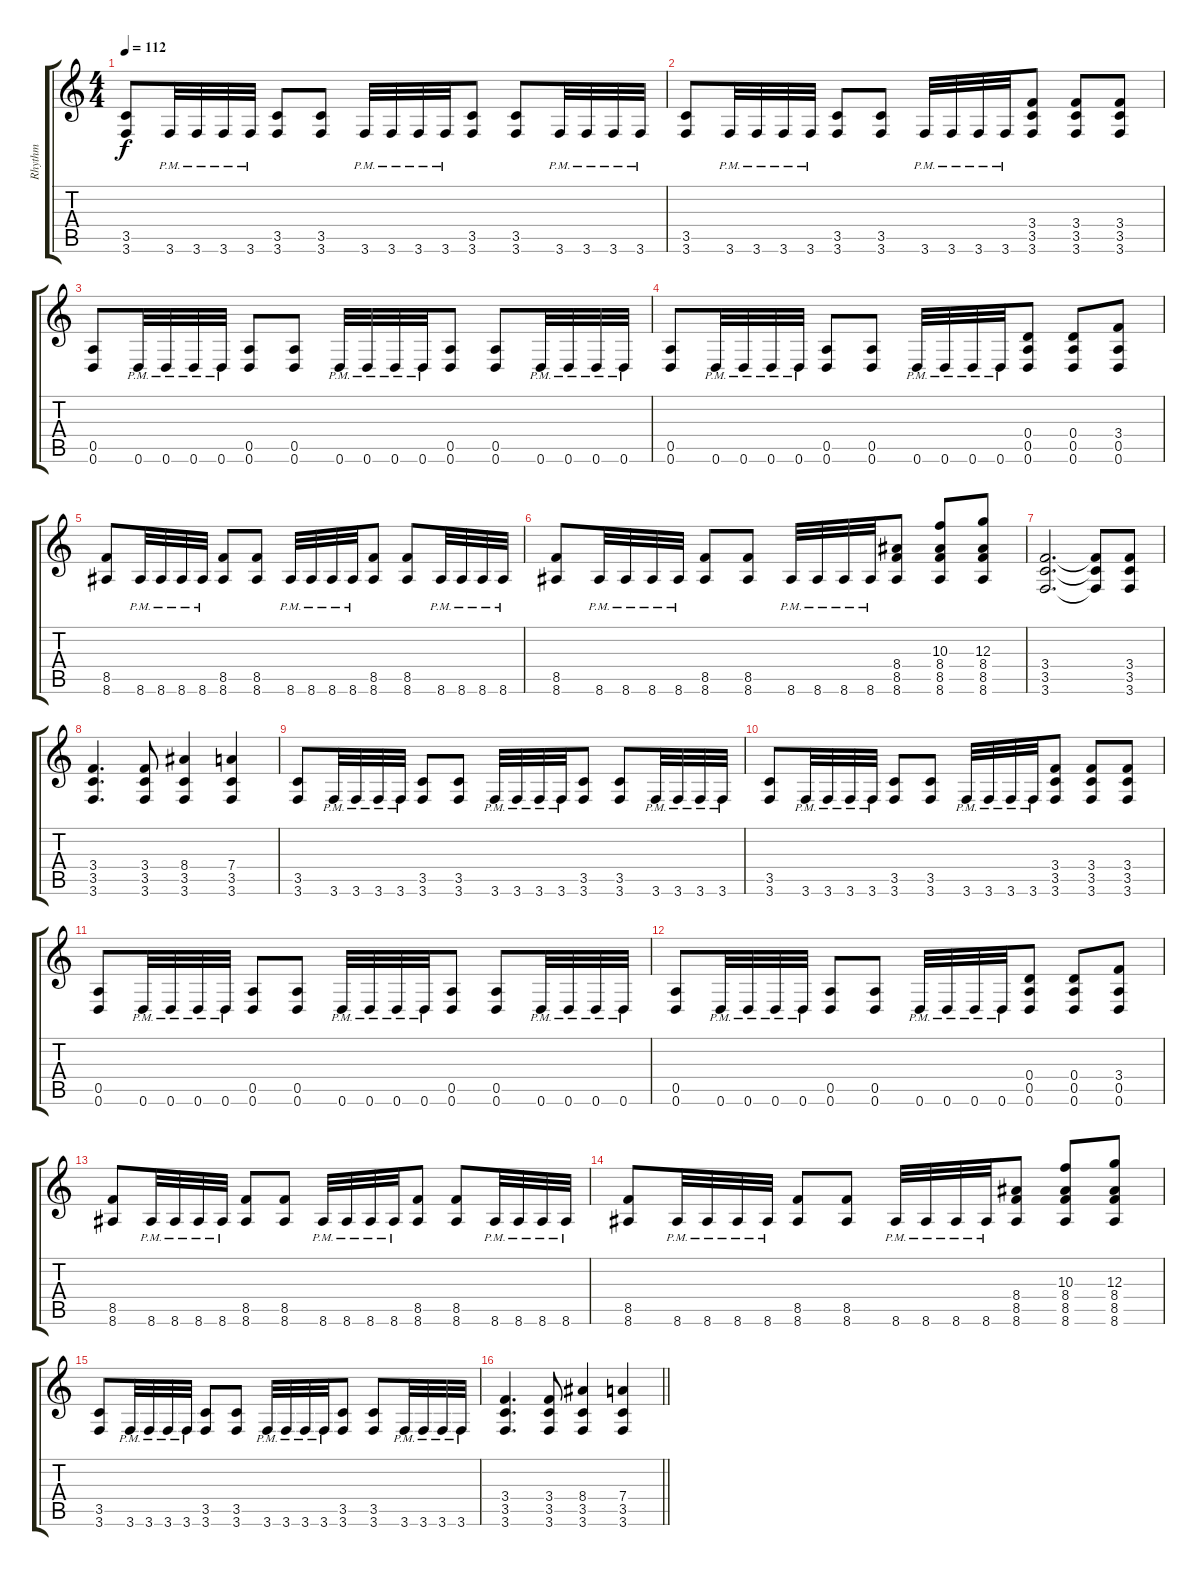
\track ("Rhythm" "Rhythm") {instrument distortionguitar}
\staff {score tabs}
\tuning (E4 B3 G3 D3 A2 D2) {hide}
\ts (4 4)
\tempo 112
\clef g2
\ks c
(3.5 3.6).8{dy f} 3.6{pm}.32 3.6{pm}.32 3.6{pm}.32 3.6{pm}.32 (3.5 3.6).8 (3.5 3.6).8 3.6{pm}.32 3.6{pm}.32 3.6{pm}.32 3.6{pm}.32 (3.5 3.6).8 (3.5 3.6).8 3.6{pm}.32 3.6{pm}.32 3.6{pm}.32 3.6{pm}.32 |
(3.5 3.6).8 3.6{pm}.32 3.6{pm}.32 3.6{pm}.32 3.6{pm}.32 (3.5 3.6).8 (3.5 3.6).8 3.6{pm}.32 3.6{pm}.32 3.6{pm}.32 3.6{pm}.32 (3.4 3.5 3.6).8 (3.4 3.5 3.6).8 (3.4 3.5 3.6).8 |
(0.5 0.6).8 0.6{pm}.32 0.6{pm}.32 0.6{pm}.32 0.6{pm}.32 (0.5 0.6).8 (0.5 0.6).8 0.6{pm}.32 0.6{pm}.32 0.6{pm}.32 0.6{pm}.32 (0.5 0.6).8 (0.5 0.6).8 0.6{pm}.32 0.6{pm}.32 0.6{pm}.32 0.6{pm}.32 |
(0.5 0.6).8 0.6{pm}.32 0.6{pm}.32 0.6{pm}.32 0.6{pm}.32 (0.5 0.6).8 (0.5 0.6).8 0.6{pm}.32 0.6{pm}.32 0.6{pm}.32 0.6{pm}.32 (0.4 0.5 0.6).8 (0.4 0.5 0.6).8 (3.4 0.5 0.6).8 |
(8.5 8.6).8 8.6{pm}.32 8.6{pm}.32 8.6{pm}.32 8.6{pm}.32 (8.5 8.6).8 (8.5 8.6).8 8.6{pm}.32 8.6{pm}.32 8.6{pm}.32 8.6{pm}.32 (8.5 8.6).8 (8.5 8.6).8 8.6{pm}.32 8.6{pm}.32 8.6{pm}.32 8.6{pm}.32 |
(8.5 8.6).8 8.6{pm}.32 8.6{pm}.32 8.6{pm}.32 8.6{pm}.32 (8.5 8.6).8 (8.5 8.6).8 8.6{pm}.32 8.6{pm}.32 8.6{pm}.32 8.6{pm}.32 (8.4 8.5 8.6).8 (10.3 8.4 8.5 8.6).8 (12.3 8.4 8.5 8.6).8 |
(3.4 3.5 3.6).2{d} (3.4{t} 3.5{t} 3.6{t}).8 (3.4 3.5 3.6).8 |
(3.4 3.5 3.6).4{d} (3.4 3.5 3.6).8 (8.4 3.5 3.6).4 (7.4 3.5 3.6).4 |
(3.5 3.6).8 3.6{pm}.32 3.6{pm}.32 3.6{pm}.32 3.6{pm}.32 (3.5 3.6).8 (3.5 3.6).8 3.6{pm}.32 3.6{pm}.32 3.6{pm}.32 3.6{pm}.32 (3.5 3.6).8 (3.5 3.6).8 3.6{pm}.32 3.6{pm}.32 3.6{pm}.32 3.6{pm}.32 |
(3.5 3.6).8 3.6{pm}.32 3.6{pm}.32 3.6{pm}.32 3.6{pm}.32 (3.5 3.6).8 (3.5 3.6).8 3.6{pm}.32 3.6{pm}.32 3.6{pm}.32 3.6{pm}.32 (3.4 3.5 3.6).8 (3.4 3.5 3.6).8 (3.4 3.5 3.6).8 |
(0.5 0.6).8 0.6{pm}.32 0.6{pm}.32 0.6{pm}.32 0.6{pm}.32 (0.5 0.6).8 (0.5 0.6).8 0.6{pm}.32 0.6{pm}.32 0.6{pm}.32 0.6{pm}.32 (0.5 0.6).8 (0.5 0.6).8 0.6{pm}.32 0.6{pm}.32 0.6{pm}.32 0.6{pm}.32 |
(0.5 0.6).8 0.6{pm}.32 0.6{pm}.32 0.6{pm}.32 0.6{pm}.32 (0.5 0.6).8 (0.5 0.6).8 0.6{pm}.32 0.6{pm}.32 0.6{pm}.32 0.6{pm}.32 (0.4 0.5 0.6).8 (0.4 0.5 0.6).8 (3.4 0.5 0.6).8 |
(8.5 8.6).8 8.6{pm}.32 8.6{pm}.32 8.6{pm}.32 8.6{pm}.32 (8.5 8.6).8 (8.5 8.6).8 8.6{pm}.32 8.6{pm}.32 8.6{pm}.32 8.6{pm}.32 (8.5 8.6).8 (8.5 8.6).8 8.6{pm}.32 8.6{pm}.32 8.6{pm}.32 8.6{pm}.32 |
(8.5 8.6).8 8.6{pm}.32 8.6{pm}.32 8.6{pm}.32 8.6{pm}.32 (8.5 8.6).8 (8.5 8.6).8 8.6{pm}.32 8.6{pm}.32 8.6{pm}.32 8.6{pm}.32 (8.4 8.5 8.6).8 (10.3 8.4 8.5 8.6).8 (12.3 8.4 8.5 8.6).8 |
(3.5 3.6).8 3.6{pm}.32 3.6{pm}.32 3.6{pm}.32 3.6{pm}.32 (3.5 3.6).8 (3.5 3.6).8 3.6{pm}.32 3.6{pm}.32 3.6{pm}.32 3.6{pm}.32 (3.5 3.6).8 (3.5 3.6).8 3.6{pm}.32 3.6{pm}.32 3.6{pm}.32 3.6{pm}.32 |
\barLineRight lightlight
(3.4 3.5 3.6).4{d} (3.4 3.5 3.6).8 (8.4 3.5 3.6).4 (7.4 3.5 3.6).4
